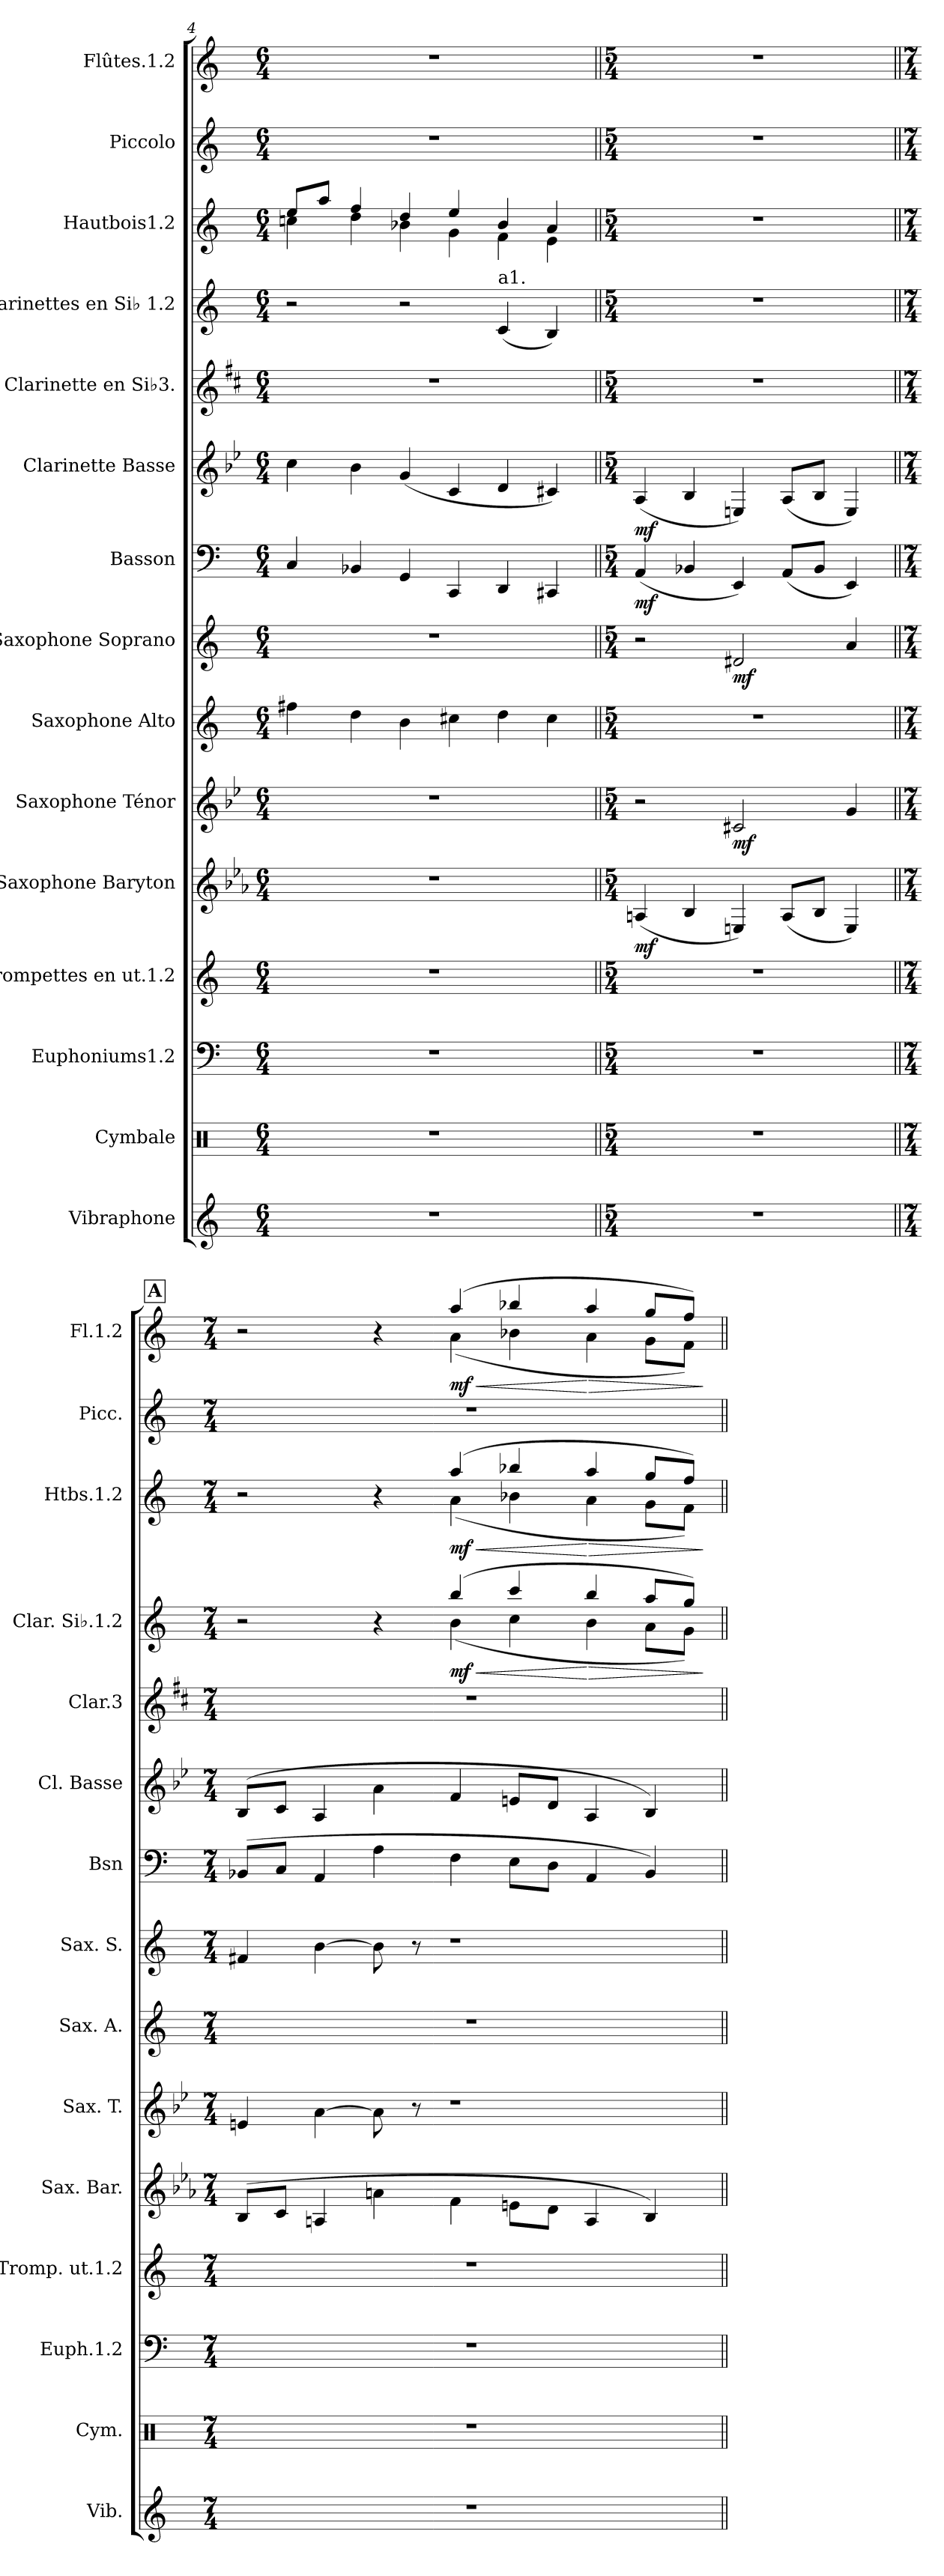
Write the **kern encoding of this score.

**kern	**kern	**kern	**kern	**kern	**dynam	**kern	**dynam	**kern	**kern	**dynam	**kern	**dynam	**kern	**dynam	**kern	**kern	**dynam	**kern	**dynam	**kern	**kern	**dynam
*part15	*part14	*part13	*part12	*part11	*part11	*part10	*part10	*part9	*part8	*part8	*part7	*part7	*part6	*part6	*part5	*part4	*part4	*part3	*part3	*part2	*part1	*part1
*staff15	*staff14	*staff13	*staff12	*staff11	*staff11	*staff10	*staff10	*staff9	*staff8	*staff8	*staff7	*staff7	*staff6	*staff6	*staff5	*staff4	*staff4	*staff3	*staff3	*staff2	*staff1	*staff1
*I"Vibraphone	*I"Cymbale	*I"Euphoniums1.2	*I"Trompettes en ut.1.2	*I"Saxophone Baryton	*	*I"Saxophone Ténor	*	*I"Saxophone Alto	*I"Saxophone Soprano	*	*I"Basson	*	*I"Clarinette Basse	*	*I"Clarinette en Si♭3.	*I"Clarinettes en Si♭ 1.2	*	*I"Hautbois1.2	*	*I"Piccolo	*I"Flûtes.1.2	*
*I'Vib.	*I'Cym.	*I'Euph.1.2	*I'Tromp. ut.1.2	*I'Sax. Bar.	*	*I'Sax. T.	*	*I'Sax. A.	*I'Sax. S.	*	*I'Bsn	*	*I'Cl. Basse	*	*I'Clar.3	*I'Clar. Si♭.1.2	*	*I'Htbs.1.2	*	*I'Picc.	*I'Fl.1.2	*
*clefG2	*clefX	*clefF4	*clefG2	*clefG2	*	*clefG2	*	*clefG2	*clefG2	*	*clefF4	*	*clefG2	*	*clefG2	*clefG2	*	*clefG2	*	*clefG2	*clefG2	*
*	*	*	*ITrd1c2	*ITrd12c21	*	*ITrd8c14	*	*ITrd5c9	*ITrd1c2	*	*	*	*ITrd8c14	*	*ITrd1c2	*ITrd1c2	*	*	*	*ITrd-7c-12	*	*
*k[]	*k[]	*k[]	*k[b-e-]	*k[b-e-a-]	*	*k[b-e-]	*	*k[b-e-a-]	*k[b-e-]	*	*k[]	*	*k[b-e-]	*	*k[]	*k[b-e-]	*	*k[]	*	*k[]	*k[]	*
*M6/4	*M6/4	*M6/4	*M6/4	*M6/4	*	*M6/4	*	*M6/4	*M6/4	*	*M6/4	*	*M6/4	*	*M6/4	*M6/4	*	*M6/4	*	*M6/4	*M6/4	*
=4	=4	=4	=4	=4	=4	=4	=4	=4	=4	=4	=4	=4	=4	=4	=4	=4	=4	=4	=4	=4	=4	=4
*	*	*	*	*	*	*	*	*	*	*	*	*	*	*	*	*	*	*^	*	*	*	*
1.r	1.r	1.r	1.r	1.r	.	1.r	.	4an\	1.r	.	4C/	.	4c\	.	1.r	2r	.	8ee/L	4ccn\	.	1.r	1.r	.
.	.	.	.	.	.	.	.	.	.	.	.	.	.	.	.	.	.	8aa/J	.	.	.	.	.
.	.	.	.	.	.	.	.	4f\	.	.	4BB-X/	.	4B-\	.	.	.	.	4ff/	4dd\	.	.	.	.
.	.	.	.	.	.	.	.	4d\	.	.	4GG/	.	(<4G/	.	.	2r	.	4dd/	4b-X\	.	.	.	.
.	.	.	.	.	.	.	.	4en\	.	.	4CC/	.	4C/	.	.	.	.	4ee/	4g\	.	.	.	.
!	!	!	!	!	!	!	!	!	!	!	!	!	!	!	!	!LO:TX:a:t=a1.	!	!	!	!	!	!	!
.	.	.	.	.	.	.	.	4f\	.	.	4DD/	.	4D/	.	.	(<4B-/	.	4b-/	4f\	.	.	.	.
.	.	.	.	.	.	.	.	4e\	.	.	4CC#X/	.	4C#X/)	.	.	4A/)	.	4a/	4e\	.	.	.	.
*	*	*	*	*	*	*	*	*	*	*	*	*	*	*	*	*	*	*v	*v	*	*	*	*
=5||	=5||	=5||	=5||	=5||	=5||	=5||	=5||	=5||	=5||	=5||	=5||	=5||	=5||	=5||	=5||	=5||	=5||	=5||	=5||	=5||	=5||	=5||
*M5/4	*M5/4	*M5/4	*M5/4	*M5/4	*	*M5/4	*	*M5/4	*M5/4	*	*M5/4	*	*M5/4	*	*M5/4	*M5/4	*	*M5/4	*	*M5/4	*M5/4	*
*	*	*	*	*	*	*	*	*	*	*	*	*	*	*	*	*	*	*^	*	*	*	*
!	!	!	!	!	!LO:DY:b	!	!	!	!	!	!	!LO:DY:b	!	!LO:DY:b	!	!	!	!	!	!	!	!	!
*	*	*	*	*	*	*	*	*	*	*	*	*	*	*	*	*	*	*v	*v	*	*	*	*
4%5r	4%5r	4%5r	4%5r	(<4AAn/	mf	2r	.	4%5r	2r	.	(<4AA/	mf	(<4AA/	mf	4%5r	4%5r	.	4%5r	.	4%5r	4%5r	.
.	.	.	.	4BB-/	.	.	.	.	.	.	4BB-X/	.	4BB-/	.	.	.	.	.	.	.	.	.
!	!	!	!	!	!	!	!LO:DY:b	!	!	!LO:DY:b	!	!	!	!	!	!	!	!	!	!	!	!
.	.	.	.	4EEn/)	.	2C#X/	mf	.	2c#X/	mf	4EE/)	.	4EEn/)	.	.	.	.	.	.	.	.	.
.	.	.	.	(<8AA/L	.	.	.	.	.	.	(<8AA/L	.	(<8AA/L	.	.	.	.	.	.	.	.	.
.	.	.	.	8BB-/J	.	.	.	.	.	.	8BB-/J	.	8BB-/J	.	.	.	.	.	.	.	.	.
.	.	.	.	4EE/)	.	4G/	.	.	4g/	.	4EE/)	.	4EE/)	.	.	.	.	.	.	.	.	.
!!LO:PB:g=z
!!LO:REH:place=s1:a:B:fs=14:t=A
=6||	=6||	=6||	=6||	=6||	=6||	=6||	=6||	=6||	=6||	=6||	=6||	=6||	=6||	=6||	=6||	=6||	=6||	=6||	=6||	=6||	=6||	=6||
*M7/4	*M7/4	*M7/4	*M7/4	*M7/4	*	*M7/4	*	*M7/4	*M7/4	*	*M7/4	*	*M7/4	*	*M7/4	*M7/4	*	*M7/4	*	*M7/4	*M7/4	*
*	*	*	*	*	*	*	*	*	*	*	*	*	*	*	*	*^	*	*^	*	*	*^	*
1..r	1..r	1..r	1..r	(>8BB-/L	.	4En/	.	1..r	4en/	.	(>8BB-X/L	.	(>8BB-/L	.	1..r	2r	2.ryy	.	2r	2.ryy	.	1..r	2r	2.ryy	.
.	.	.	.	8C/J	.	.	.	.	.	.	8C/J	.	8C/J	.	.	.	.	.	.	.	.	.	.	.	.
.	.	.	.	4AAn/	.	[4A\	.	.	[4a\	.	4AA/	.	4AA/	.	.	.	.	.	.	.	.	.	.	.	.
.	.	.	.	4An\	.	8A\]	.	.	8a\]	.	4A\	.	4A\	.	.	4r	.	.	4r	.	.	.	4r	.	.
.	.	.	.	.	.	8r	.	.	8r	.	.	.	.	.	.	.	.	.	.	.	.	.	.	.	.
!	!	!	!	!	!	!	!	!	!	!	!	!	!	!	!	!	!	!LO:HP:b	!	!	!LO:HP:b	!	!	!	!LO:HP:b
!	!	!	!	!	!	!	!	!	!	!	!	!	!	!	!	!	!	!LO:DY:n=1:b	!	!	!LO:DY:n=1:b	!	!	!	!LO:DY:n=1:b
.	.	.	.	4F\	.	1r	.	.	1r	.	4F\	.	4F/	.	.	(>4aa/	(<4a\	< mf	(>4aa/	(<4a\	< mf	.	(>4aa/	(<4a\	< mf
.	.	.	.	8En\L	.	.	.	.	.	.	8E\L	.	8En/L	.	.	4bb-/	4b-\	.	4bb-X/	4b-X\	.	.	4bb-X/	4b-X\	.
.	.	.	.	8D\J	.	.	.	.	.	.	8D\J	.	8D/J	.	.	.	.	.	.	.	.	.	.	.	.
!	!	!	!	!	!	!	!	!	!	!	!	!	!	!	!	!	!	!LO:HP:n=1:b	!	!	!LO:HP:n=1:b	!	!	!	!LO:HP:n=1:b
.	.	.	.	4AA/	.	.	.	.	.	.	4AA/	.	4AA/	.	.	4aa/	4a\	[ >	4aa/	4a\	[ >	.	4aa/	4a\	[ >
.	.	.	.	4BB-/)	.	.	.	.	.	.	4BB-/)	.	4BB-/)	.	.	8gg/L	8g\L	.	8gg/L	8g\L	.	.	8gg/L	8g\L	.
.	.	.	.	.	.	.	.	.	.	.	.	.	.	.	.	8ff/J)	8f\J)	.	8ff/J)	8f\J)	.	.	8ff/J)	8f\J)	.
*	*	*	*	*	*	*	*	*	*	*	*	*	*	*	*	*v	*v	*	*	*	*	*	*v	*v	*
*	*	*	*	*	*	*	*	*	*	*	*	*	*	*	*	*	*	*v	*v	*	*	*	*
.	.	.	.	.	.	.	.	.	.	.	.	.	.	.	.	.	]	.	]	.	.	]
=||	=||	=||	=||	=||	=||	=||	=||	=||	=||	=||	=||	=||	=||	=||	=||	=||	=||	=||	=||	=||	=||	=||
*-	*-	*-	*-	*-	*-	*-	*-	*-	*-	*-	*-	*-	*-	*-	*-	*-	*-	*-	*-	*-	*-	*-
